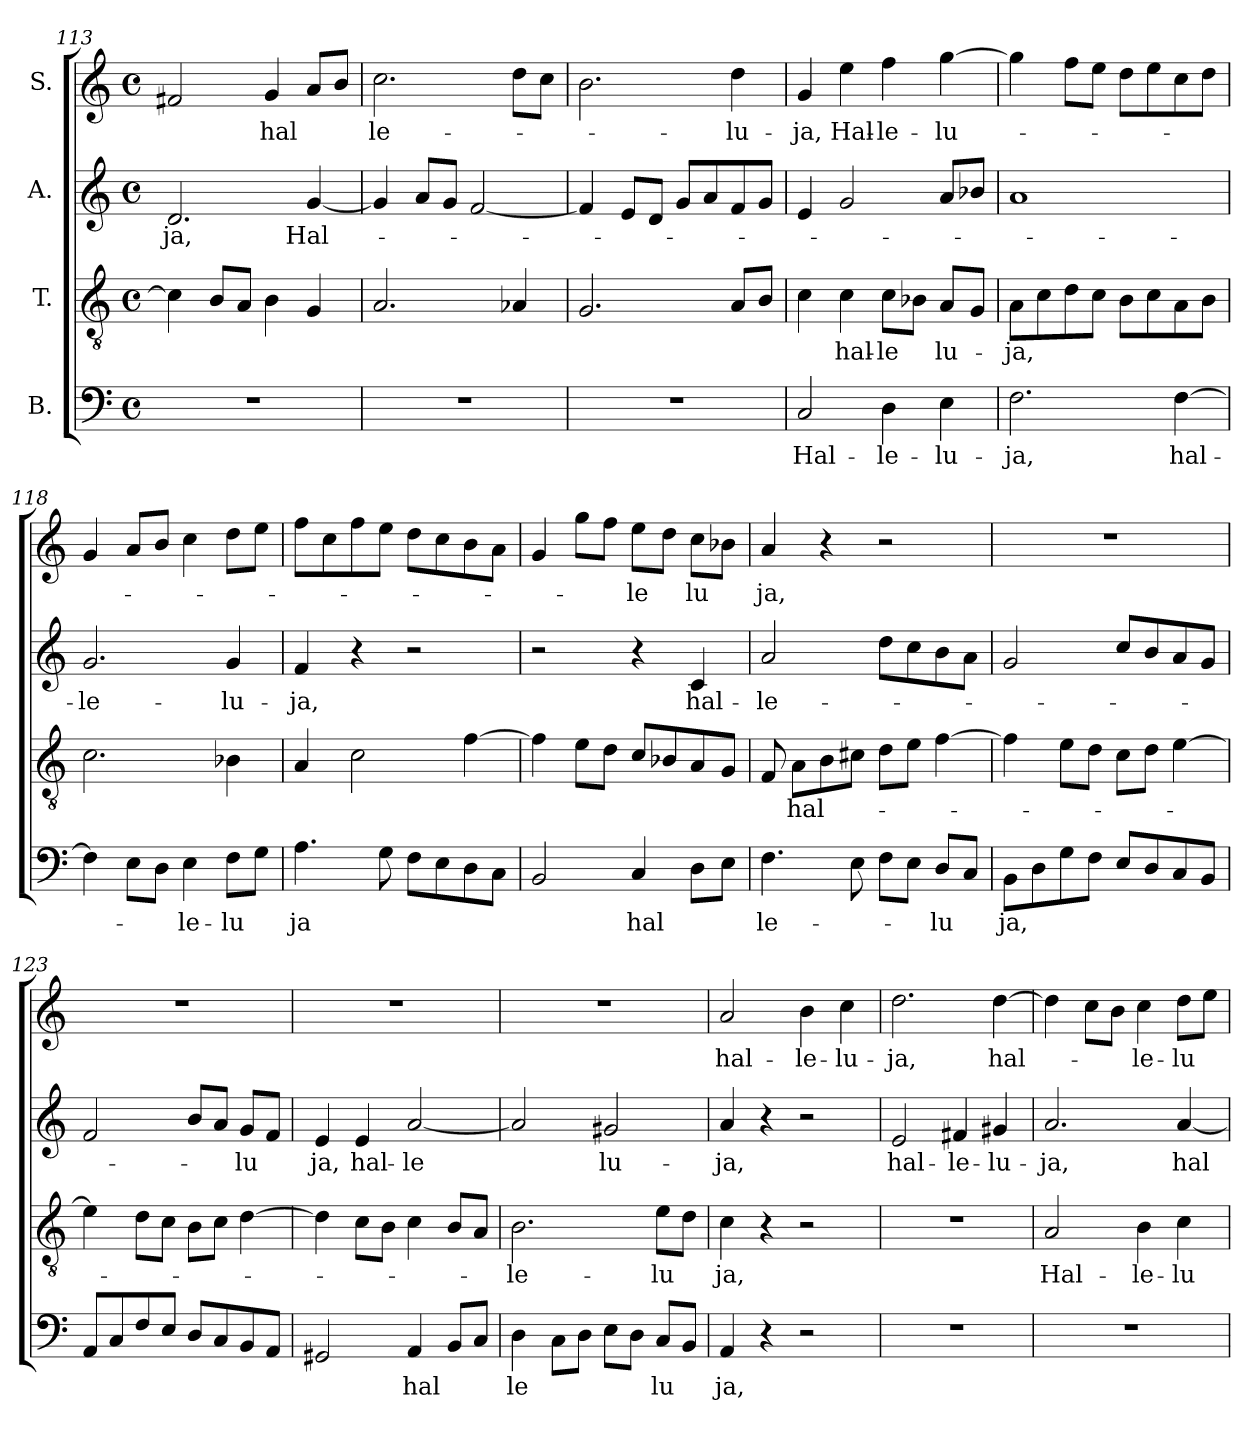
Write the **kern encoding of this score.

**kern	**text	**kern	**text	**kern	**text	**kern	**text
*part4	*part4	*part3	*part3	*part2	*part2	*part1	*part1
*staff4	*staff4	*staff3	*staff3	*staff2	*staff2	*staff1	*staff1
*I"B.	*	*I"T.	*	*I"A.	*	*I"S.	*
*clefF4	*	*clefGv2	*	*clefG2	*	*clefG2	*
*k[]	*	*k[]	*	*k[]	*	*k[]	*
*M4/4	*	*M4/4	*	*M4/4	*	*M4/4	*
*met(c)	*	*met(c)	*	*met(c)	*	*met(c)	*
=113	=113	=113	=113	=113	=113	=113	=113
!	!	!	!	!	!LO:LY:b	!	!
1r	.	4c\]	.	2.d/	-ja,	2f#X/	.
.	.	8B/L	.	.	.	.	.
.	.	8A/J	.	.	.	.	.
!	!	!	!	!	!	!	!LO:LY:b
.	.	4B\	.	.	.	4g/	hal
!	!	!	!	!	!LO:LY:b	!	!
.	.	4G/	.	[4g/	Hal-	8a/L	.
.	.	.	.	.	.	8b/J	.
=114	=114	=114	=114	=114	=114	=114	=114
!	!	!	!	!	!	!	!LO:LY:b
1r	.	2.A/	.	4g/]	.	2.cc\	le-
.	.	.	.	8a/L	.	.	.
.	.	.	.	8g/J	.	.	.
.	.	.	.	[2f/	.	.	.
.	.	4A-X/	.	.	.	8dd\L	.
.	.	.	.	.	.	8cc\J	.
!!LO:PB:g=z
=115	=115	=115	=115	=115	=115	=115	=115
1r	.	2.G/	.	4f/]	.	2.b\	.
.	.	.	.	8e/L	.	.	.
.	.	.	.	8d/J	.	.	.
.	.	.	.	8g/L	.	.	.
.	.	.	.	8a/	.	.	.
!	!	!	!	!	!	!	!LO:LY:b
.	.	8A/L	.	8f/	.	4dd\	-lu-
.	.	8B/J	.	8g/J	.	.	.
=116	=116	=116	=116	=116	=116	=116	=116
!	!LO:LY:b	!	!	!	!	!	!LO:LY:b
2C/	Hal-	4c\	.	4e/	.	4g/	-ja,
!	!	!	!LO:LY:b	!	!	!	!LO:LY:b
.	.	4c\	hal-	2g/	.	4ee\	Hal-
!	!LO:LY:b	!	!LO:LY:b	!	!	!	!LO:LY:b
4D\	-le-	8c\L	-le	.	.	4ff\	-le-
.	.	8B-X\J	.	.	.	.	.
!	!LO:LY:b	!	!LO:LY:b	!	!	!	!LO:LY:b
4E\	-lu-	8A/L	lu-	8a/L	.	[4gg\	-lu-
.	.	8G/J	.	8b-X/J	.	.	.
=117	=117	=117	=117	=117	=117	=117	=117
!	!LO:LY:b	!	!LO:LY:b	!	!	!	!
2.F\	-ja,	8A\L	-ja,	1a	.	4gg\]	.
.	.	8c\	.	.	.	.	.
.	.	8d\	.	.	.	8ff\L	.
.	.	8c\J	.	.	.	8ee\J	.
.	.	8B\L	.	.	.	8dd\L	.
.	.	8c\	.	.	.	8ee\	.
!	!LO:LY:b	!	!	!	!	!	!
[4F\	hal-	8A\	.	.	.	8cc\	.
.	.	8B\J	.	.	.	8dd\J	.
=118	=118	=118	=118	=118	=118	=118	=118
!	!	!	!	!	!LO:LY:b	!	!
4F\]	.	2.c\	.	2.g/	-le-	4g/	.
8E\L	.	.	.	.	.	8a/L	.
8D\J	.	.	.	.	.	8b/J	.
!	!LO:LY:b	!	!	!	!	!	!
4E\	-le-	.	.	.	.	4cc\	.
!	!LO:LY:b	!	!	!	!LO:LY:b	!	!
8F\L	-lu	4B-X\	.	4g/	-lu-	8dd\L	.
8G\J	.	.	.	.	.	8ee\J	.
!!LO:LB:g=z
=119	=119	=119	=119	=119	=119	=119	=119
!	!LO:LY:b	!	!	!	!LO:LY:b	!	!
4.A\	ja	4A/	.	4f/	-ja,	8ff\L	.
.	.	.	.	.	.	8cc\	.
.	.	2c\	.	4r	.	8ff\	.
8G\	.	.	.	.	.	8ee\J	.
8F\L	.	.	.	2r	.	8dd\L	.
8E\	.	.	.	.	.	8cc\	.
8D\	.	[4f\	.	.	.	8b\	.
8C\J	.	.	.	.	.	8a\J	.
=120	=120	=120	=120	=120	=120	=120	=120
2BB/	.	4f\]	.	2r	.	4g/	.
.	.	8e\L	.	.	.	8gg\L	.
.	.	8d\J	.	.	.	8ff\J	.
!	!LO:LY:b	!	!	!	!	!	!LO:LY:b
4C/	hal	8c/L	.	4r	.	8ee\L	-le
.	.	8B-X/	.	.	.	8dd\J	.
!	!	!	!	!	!LO:LY:b	!	!LO:LY:b
8D\L	.	8A/	.	4c/	hal-	8cc\L	lu
8E\J	.	8G/J	.	.	.	8b-X\J	.
=121	=121	=121	=121	=121	=121	=121	=121
!	!LO:LY:b	!	!	!	!LO:LY:b	!	!LO:LY:b
4.F\	le-	8F/	.	2a/	-le-	4a/	ja,
!	!	!	!LO:LY:b	!	!	!	!
.	.	8A\L	hal-	.	.	.	.
.	.	8B\	.	.	.	4r	.
8E\	.	8c#X\J	.	.	.	.	.
8F\L	.	8d\L	.	8dd\L	.	2r	.
8E\J	.	8e\J	.	8cc\	.	.	.
!	!LO:LY:b	!	!	!	!	!	!
8D/L	-lu	[4f\	.	8b\	.	.	.
8C/J	.	.	.	8a\J	.	.	.
=122	=122	=122	=122	=122	=122	=122	=122
!	!LO:LY:b	!	!	!	!	!	!
8BB\L	ja,	4f\]	.	2g/	.	1r	.
8D\	.	.	.	.	.	.	.
8G\	.	8e\L	.	.	.	.	.
8F\J	.	8d\J	.	.	.	.	.
8E/L	.	8c\L	.	8cc/L	.	.	.
8D/	.	8d\J	.	8b/	.	.	.
8C/	.	[4e\	.	8a/	.	.	.
8BB/J	.	.	.	8g/J	.	.	.
!!LO:LB:g=z
=123	=123	=123	=123	=123	=123	=123	=123
8AA/L	.	4e\]	.	2f/	.	1r	.
8C/	.	.	.	.	.	.	.
8F/	.	8d\L	.	.	.	.	.
8E/J	.	8c\J	.	.	.	.	.
8D/L	.	8B\L	.	8b/L	.	.	.
8C/	.	8c\J	.	8a/J	.	.	.
!	!	!	!	!	!LO:LY:b	!	!
8BB/	.	[4d\	.	8g/L	-lu	.	.
8AA/J	.	.	.	8f/J	.	.	.
=124	=124	=124	=124	=124	=124	=124	=124
!	!	!	!	!	!LO:LY:b	!	!
2GG#X/	.	4d\]	.	4e/	ja,	1r	.
!	!	!	!	!	!LO:LY:b	!	!
.	.	8c\L	.	4e/	hal-	.	.
.	.	8B\J	.	.	.	.	.
!	!LO:LY:b	!	!	!	!LO:LY:b	!	!
4AA/	hal	4c\	.	[2a/	-le	.	.
8BB/L	.	8B/L	.	.	.	.	.
8C/J	.	8A/J	.	.	.	.	.
=125	=125	=125	=125	=125	=125	=125	=125
!	!LO:LY:b	!	!LO:LY:b	!	!	!	!
4D\	le	2.B\	-le-	2a/]	.	1r	.
8C\L	.	.	.	.	.	.	.
8D\J	.	.	.	.	.	.	.
!	!	!	!	!	!LO:LY:b	!	!
8E\L	.	.	.	2g#X/	lu-	.	.
8D\J	.	.	.	.	.	.	.
!	!LO:LY:b	!	!LO:LY:b	!	!	!	!
8C/L	lu	8e\L	-lu	.	.	.	.
8BB/J	.	8d\J	.	.	.	.	.
=126	=126	=126	=126	=126	=126	=126	=126
!	!LO:LY:b	!	!LO:LY:b	!	!LO:LY:b	!	!LO:LY:b
4AA/	ja,	4c\	ja,	4a/	-ja,	2a/	hal-
4r	.	4r	.	4r	.	.	.
!	!	!	!	!	!	!	!LO:LY:b
2r	.	2r	.	2r	.	4b\	-le-
!	!	!	!	!	!	!	!LO:LY:b
.	.	.	.	.	.	4cc\	-lu-
=127	=127	=127	=127	=127	=127	=127	=127
!	!	!	!	!	!LO:LY:b	!	!LO:LY:b
1r	.	1r	.	2e/	hal-	2.dd\	-ja,
!	!	!	!	!	!LO:LY:b	!	!
.	.	.	.	4f#X/	-le-	.	.
!	!	!	!	!	!LO:LY:b	!	!LO:LY:b
.	.	.	.	4g#X/	-lu-	[4dd\	hal-
!!LO:PB:g=z
=128	=128	=128	=128	=128	=128	=128	=128
!	!	!	!LO:LY:b	!	!LO:LY:b	!	!
1r	.	2A/	Hal-	2.a/	-ja,	4dd\]	.
.	.	.	.	.	.	8cc\L	.
.	.	.	.	.	.	8b\J	.
!	!	!	!LO:LY:b	!	!	!	!LO:LY:b
.	.	4B\	-le-	.	.	4cc\	-le-
!	!	!	!LO:LY:b	!	!LO:LY:b	!	!LO:LY:b
.	.	4c\	-lu-	[4a/	hal	8dd\L	-lu
.	.	.	.	.	.	8ee\J	.
=	=	=	=	=	=	=	=
*-	*-	*-	*-	*-	*-	*-	*-
